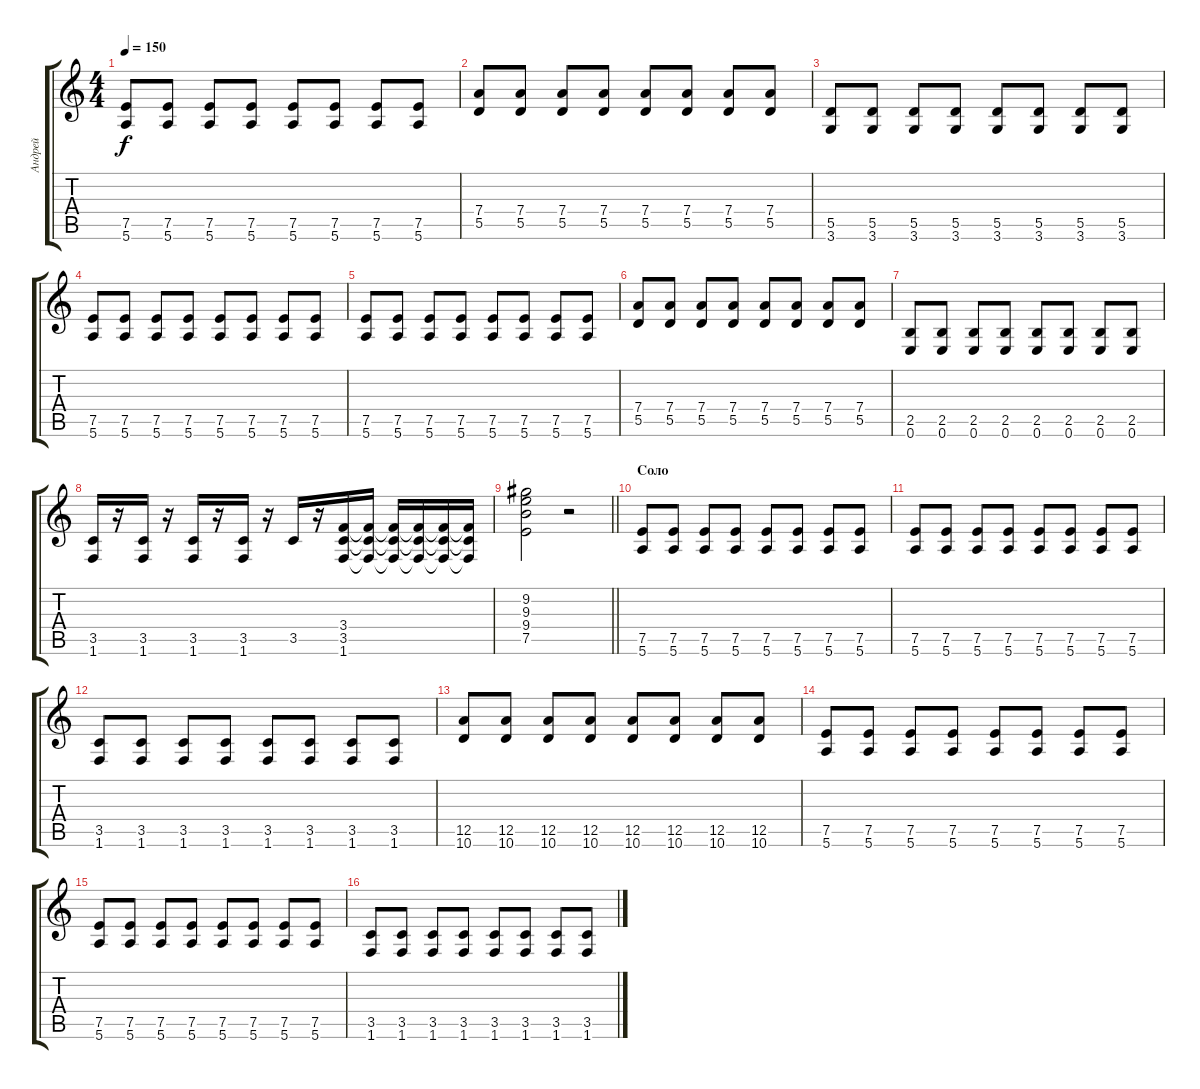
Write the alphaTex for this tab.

\track ("Андрей" "Андрей") {instrument distortionguitar}
\staff {score tabs}
\tuning (E4 B3 G3 D3 A2 E2) {hide}
\ts (4 4)
\tempo 150
\clef g2
\ks c
(7.5 5.6).8{dy f} (7.5 5.6).8 (7.5 5.6).8 (7.5 5.6).8 (7.5 5.6).8 (7.5 5.6).8 (7.5 5.6).8 (7.5 5.6).8 |
(7.4 5.5).8 (7.4 5.5).8 (7.4 5.5).8 (7.4 5.5).8 (7.4 5.5).8 (7.4 5.5).8 (7.4 5.5).8 (7.4 5.5).8 |
(5.5 3.6).8 (5.5 3.6).8 (5.5 3.6).8 (5.5 3.6).8 (5.5 3.6).8 (5.5 3.6).8 (5.5 3.6).8 (5.5 3.6).8 |
(7.5 5.6).8 (7.5 5.6).8 (7.5 5.6).8 (7.5 5.6).8 (7.5 5.6).8 (7.5 5.6).8 (7.5 5.6).8 (7.5 5.6).8 |
(7.5 5.6).8 (7.5 5.6).8 (7.5 5.6).8 (7.5 5.6).8 (7.5 5.6).8 (7.5 5.6).8 (7.5 5.6).8 (7.5 5.6).8 |
(7.4 5.5).8 (7.4 5.5).8 (7.4 5.5).8 (7.4 5.5).8 (7.4 5.5).8 (7.4 5.5).8 (7.4 5.5).8 (7.4 5.5).8 |
(2.5 0.6).8 (2.5 0.6).8 (2.5 0.6).8 (2.5 0.6).8 (2.5 0.6).8 (2.5 0.6).8 (2.5 0.6).8 (2.5 0.6).8 |
(3.5 1.6).16 r.16 (3.5 1.6).16 r.16 (3.5 1.6).16 r.16 (3.5 1.6).16 r.16 3.5.16 r.16 (3.4 3.5 1.6).16 (3.4{t} 3.5{t} 1.6{t}).16 (3.4{t} 3.5{t} 1.6{t}).16 (3.4{t} 3.5{t} 1.6{t}).16 (3.4{t} 3.5{t} 1.6{t}).16 (3.4{t} 3.5{t} 1.6{t}).16 |
\barLineRight lightlight
(9.2 9.3 9.4 7.5).2 r.2 |
\section ("" "Соло")
(7.5 5.6).8 (7.5 5.6).8 (7.5 5.6).8 (7.5 5.6).8 (7.5 5.6).8 (7.5 5.6).8 (7.5 5.6).8 (7.5 5.6).8 |
(7.5 5.6).8 (7.5 5.6).8 (7.5 5.6).8 (7.5 5.6).8 (7.5 5.6).8 (7.5 5.6).8 (7.5 5.6).8 (7.5 5.6).8 |
(3.5 1.6).8 (3.5 1.6).8 (3.5 1.6).8 (3.5 1.6).8 (3.5 1.6).8 (3.5 1.6).8 (3.5 1.6).8 (3.5 1.6).8 |
(12.5 10.6).8 (12.5 10.6).8 (12.5 10.6).8 (12.5 10.6).8 (12.5 10.6).8 (12.5 10.6).8 (12.5 10.6).8 (12.5 10.6).8 |
(7.5 5.6).8 (7.5 5.6).8 (7.5 5.6).8 (7.5 5.6).8 (7.5 5.6).8 (7.5 5.6).8 (7.5 5.6).8 (7.5 5.6).8 |
(7.5 5.6).8 (7.5 5.6).8 (7.5 5.6).8 (7.5 5.6).8 (7.5 5.6).8 (7.5 5.6).8 (7.5 5.6).8 (7.5 5.6).8 |
(3.5 1.6).8 (3.5 1.6).8 (3.5 1.6).8 (3.5 1.6).8 (3.5 1.6).8 (3.5 1.6).8 (3.5 1.6).8 (3.5 1.6).8
